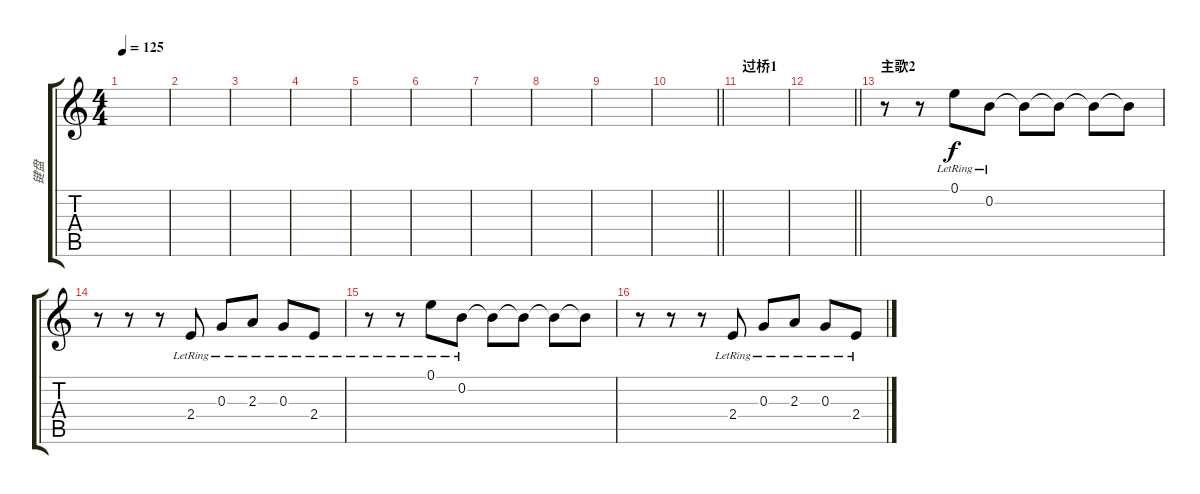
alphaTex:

\track ("键盘" "键盘") {instrument acousticguitarsteel}
\staff {score tabs}
\tuning (E4 B3 G3 D3 A2 E2) {hide}
\ts (4 4)
\tempo 125
\clef g2
\ks c
|
|
|
|
|
|
|
|
|
\barLineRight lightlight
|
\section ("" "过桥1")
|
\barLineRight lightlight
|
\section ("" "主歌2")
r.8 r.8 0.1{lr}.8 0.2{lr}.8 0.2{t}.8 0.2{t}.8 0.2{t}.8 0.2{t}.8 |
r.8 r.8 r.8 2.4{lr}.8 0.3{lr}.8 2.3{lr}.8 0.3{lr}.8 2.4{lr}.8 |
r.8 r.8 0.1{lr}.8 0.2{lr}.8 0.2{t}.8 0.2{t}.8 0.2{t}.8 0.2{t}.8 |
r.8 r.8 r.8 2.4{lr}.8 0.3{lr}.8 2.3{lr}.8 0.3{lr}.8 2.4{lr}.8
